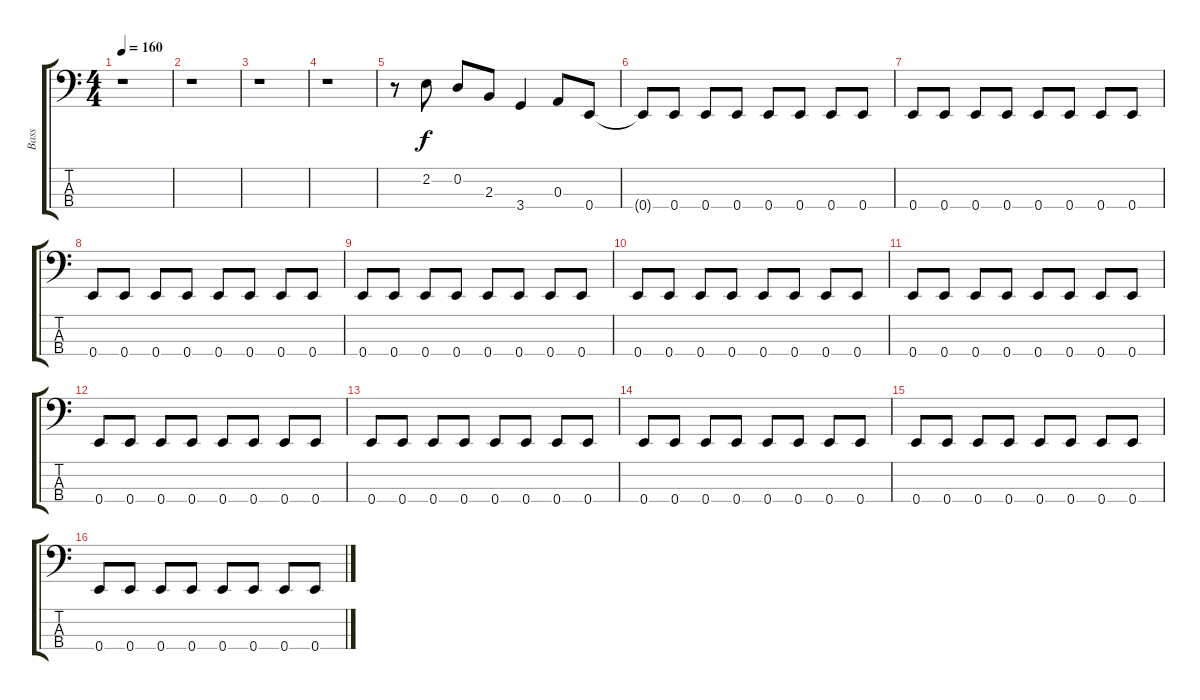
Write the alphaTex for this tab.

\track ("Bass" "Bass") {instrument electricbassfinger}
\staff {score tabs}
\tuning (G2 D2 A1 E1) {hide}
\ts (4 4)
\tempo 160
\clef f4
\ks c
r.1{dy f instrument electricbassfinger} |
r.1 |
r.1 |
r.1 |
r.8 2.2.8 0.2.8 2.3.8 3.4.4 0.3.8 0.4.8 |
0.4{t}.8 0.4.8 0.4.8 0.4.8 0.4.8 0.4.8 0.4.8 0.4.8 |
0.4.8 0.4.8 0.4.8 0.4.8 0.4.8 0.4.8 0.4.8 0.4.8 |
0.4.8 0.4.8 0.4.8 0.4.8 0.4.8 0.4.8 0.4.8 0.4.8 |
0.4.8 0.4.8 0.4.8 0.4.8 0.4.8 0.4.8 0.4.8 0.4.8 |
0.4.8 0.4.8 0.4.8 0.4.8 0.4.8 0.4.8 0.4.8 0.4.8 |
0.4.8 0.4.8 0.4.8 0.4.8 0.4.8 0.4.8 0.4.8 0.4.8 |
0.4.8 0.4.8 0.4.8 0.4.8 0.4.8 0.4.8 0.4.8 0.4.8 |
0.4.8 0.4.8 0.4.8 0.4.8 0.4.8 0.4.8 0.4.8 0.4.8 |
0.4.8 0.4.8 0.4.8 0.4.8 0.4.8 0.4.8 0.4.8 0.4.8 |
0.4.8 0.4.8 0.4.8 0.4.8 0.4.8 0.4.8 0.4.8 0.4.8 |
0.4.8 0.4.8 0.4.8 0.4.8 0.4.8 0.4.8 0.4.8 0.4.8
